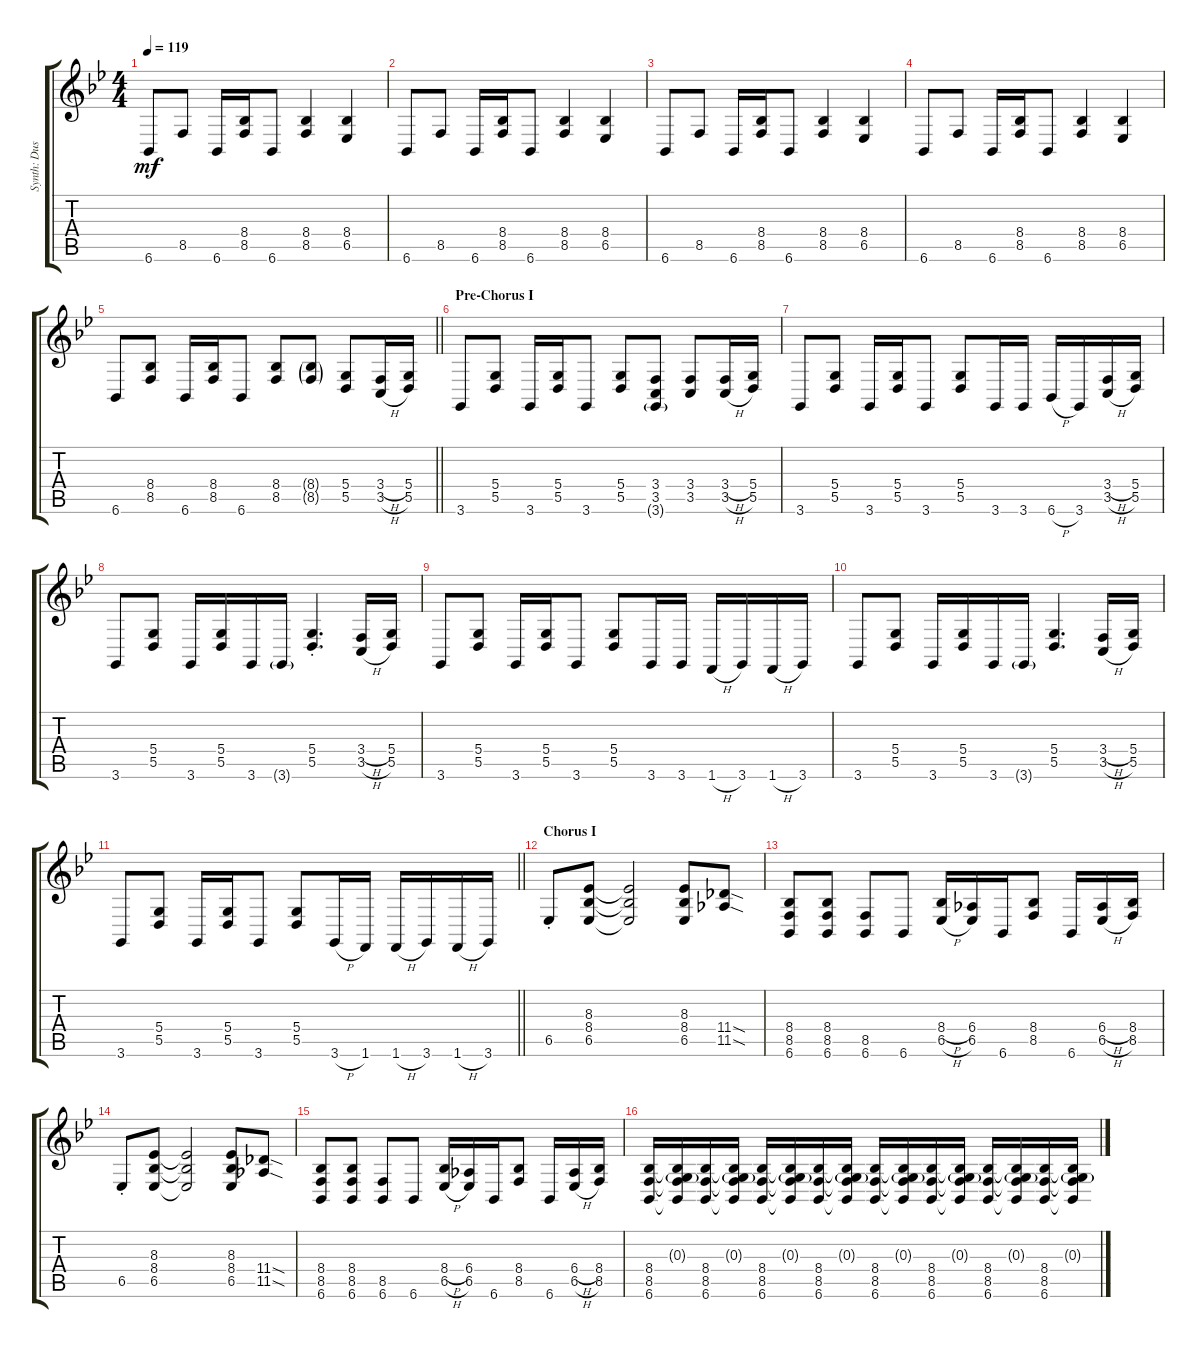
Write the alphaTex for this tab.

\track ("Synth: Dusty" "Synth: Dus") {instrument lead8bassandlead}
\staff {score tabs}
\tuning (E4 B3 G3 D3 A2 E2) {hide}
\ts (4 4)
\tempo 119
\clef g2
\ks bb
6.6.8{dy mf} 8.5.8 6.6.16 (8.4 8.5).16 6.6.8 (8.4 8.5).4 (8.4 6.5).4 |
6.6.8 8.5.8 6.6.16 (8.4 8.5).16 6.6.8 (8.4 8.5).4 (8.4 6.5).4 |
6.6.8 8.5.8 6.6.16 (8.4 8.5).16 6.6.8 (8.4 8.5).4 (8.4 6.5).4 |
6.6.8 8.5.8 6.6.16 (8.4 8.5).16 6.6.8 (8.4 8.5).4 (8.4 6.5).4 |
\barLineRight lightlight
6.6.8 (8.4 8.5).8 6.6.16 (8.4 8.5).16 6.6.8 (8.4 8.5).8 (8.4{g} 8.5{g}).8 (5.4 5.5).8 (3.4{h} 3.5{h}).16 (5.4 5.5).16 |
\section ("" "Pre-Chorus I")
3.6.8 (5.4 5.5).8 3.6.16 (5.4 5.5).16 3.6.8 (5.4 5.5).8 (3.4 3.5 3.6{g}).8 (3.4 3.5).8 (3.4{h} 3.5{h}).16 (5.4 5.5).16 |
3.6.8 (5.4 5.5).8 3.6.16 (5.4 5.5).16 3.6.8 (5.4 5.5).8 3.6.16 3.6.16 6.6{h}.16 3.6.16 (3.4{h} 3.5{h}).16 (5.4 5.5).16 |
3.6.8 (5.4 5.5).8 3.6.16 (5.4 5.5).16 3.6.16 3.6{g}.16 (5.4 5.5{st}).4{d} (3.4{h} 3.5{h}).16 (5.4 5.5).16 |
3.6.8 (5.4 5.5).8 3.6.16 (5.4 5.5).16 3.6.8 (5.4 5.5).8 3.6.16 3.6.16 1.6{h}.16 3.6.16 1.6{h}.16 3.6.16 |
3.6.8 (5.4 5.5).8 3.6.16 (5.4 5.5).16 3.6.16 3.6{g}.16 (5.4 5.5).4{d} (3.4{h} 3.5{h}).16 (5.4 5.5).16 |
\barLineRight lightlight
3.6.8 (5.4 5.5).8 3.6.16 (5.4 5.5).16 3.6.8 (5.4 5.5).8 3.6{h}.16 1.6.16 1.6{h}.16 3.6.16 1.6{h}.16 3.6.16 |
\section ("" "Chorus I")
6.5{st}.8 (8.3 8.4 6.5).8 (8.3{t} 8.4{t} 6.5{t}).2 (8.3 8.4 6.5).8 (11.4{sod} 11.5{sod}).8 |
(8.4 8.5 6.6).8 (8.4 8.5 6.6).8 (8.5 6.6).8 6.6.8 (8.4{h} 6.5{h}).16 (6.4 6.5).16 6.6.16 (8.4 8.5).8 6.6.16 (6.4{h} 6.5{h}).16 (8.4 8.5).16 |
6.5{st}.8 (8.3 8.4 6.5).8 (8.3{t} 8.4{t} 6.5{t}).2 (8.3 8.4 6.5).8 (11.4{sod} 11.5{sod}).8 |
(8.4 8.5 6.6).8 (8.4 8.5 6.6).8 (8.5 6.6).8 6.6.8 (8.4{h} 6.5{h}).16 (6.4 6.5).16 6.6.16 (8.4 8.5).8 6.6.16 (6.4{h} 6.5{h}).16 (8.4 8.5).16 |
(8.4 8.5 6.6).16 (0.3{g} 8.4{t} 8.5{t} 6.6{t}).16 (8.4 8.5 6.6).16 (0.3{g} 8.4{t} 8.5{t} 6.6{t}).16 (8.4 8.5 6.6).16 (0.3{g} 8.4{t} 8.5{t} 6.6{t}).16 (8.4 8.5 6.6).16 (0.3{g} 8.4{t} 8.5{t} 6.6{t}).16 (8.4 8.5 6.6).16 (0.3{g} 8.4{t} 8.5{t} 6.6{t}).16 (8.4 8.5 6.6).16 (0.3{g} 8.4{t} 8.5{t} 6.6{t}).16 (8.4 8.5 6.6).16 (0.3{g} 8.4{t} 8.5{t} 6.6{t}).16 (8.4 8.5 6.6).16 (0.3{g} 8.4{t} 8.5{t} 6.6{t}).16
